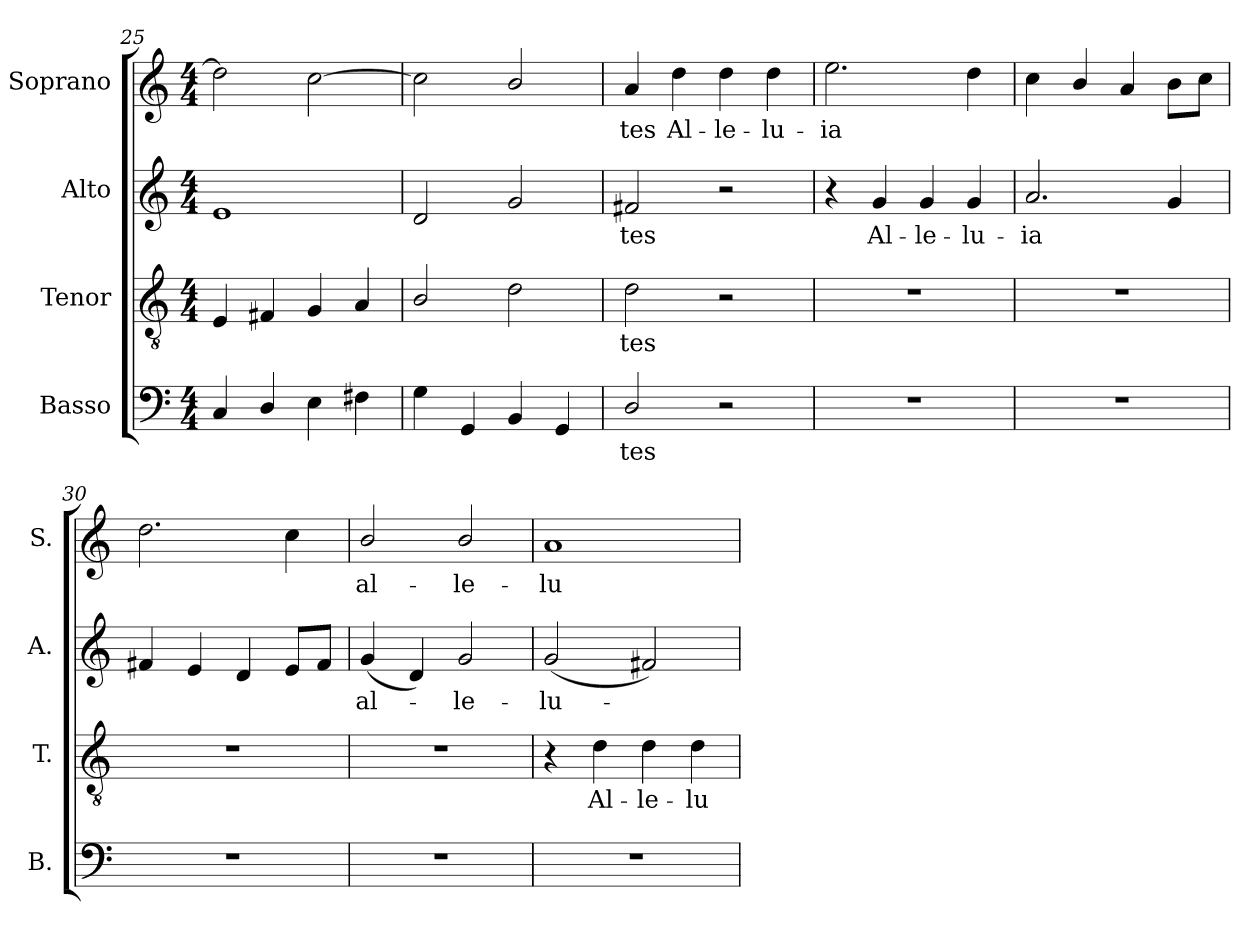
**kern	**text	**kern	**text	**kern	**text	**kern	**text
*part4	*part4	*part3	*part3	*part2	*part2	*part1	*part1
*staff4	*staff4	*staff3	*staff3	*staff2	*staff2	*staff1	*staff1
*I"Basso	*	*I"Tenor	*	*I"Alto	*	*I"Soprano	*
*I'B.	*	*I'T.	*	*I'A.	*	*I'S.	*
*clefF4	*	*clefGv2	*	*clefG2	*	*clefG2	*
*	*	*ITrd7c12	*	*	*	*	*
*k[]	*	*k[]	*	*k[]	*	*k[]	*
*C:	*	*C:	*	*C:	*	*C:	*
*M4/4	*	*M4/4	*	*M4/4	*	*M4/4	*
=25	=25	=25	=25	=25	=25	=25	=25
4Ci/	.	4EEi/	.	1ei	.	2ddi\]	.
4Di/	.	4FF#Xi/	.	.	.	.	.
4Ei\	.	4GGi/	.	.	.	[>2cci\	.
4F#Xi\	.	4AAi/	.	.	.	.	.
=26	=26	=26	=26	=26	=26	=26	=26
4Gi\	.	2BBi/	.	2di/	.	2cci\]	.
4GGi/	.	.	.	.	.	.	.
4BBi/	.	2Di\	.	2gi/	.	2bi/	.
4GGi/	.	.	.	.	.	.	.
=27	=27	=27	=27	=27	=27	=27	=27
!	!LO:LY:b:color=#000000	!	!	!	!	!	!
!	!	!	!LO:LY:b:color=#000000	!	!	!	!
!	!	!	!	!	!LO:LY:b:color=#000000	!	!
!	!	!	!	!	!	!	!LO:LY:b:color=#000000
2Di/	-tes	2Di\	-tes	2f#Xi/	-tes	4ai/	-tes
!	!	!	!	!	!	!	!LO:LY:b:color=#000000
.	.	.	.	.	.	4ddi\	Al-
!	!	!	!	!	!	!	!LO:LY:b:color=#000000
2r	.	2r	.	2r	.	4ddi\	-le-
!	!	!	!	!	!	!	!LO:LY:b:color=#000000
.	.	.	.	.	.	4ddi\	-lu-
=28	=28	=28	=28	=28	=28	=28	=28
!	!	!	!	!	!	!	!LO:LY:b:color=#000000
1r	.	1r	.	4r	.	2.eei\	-ia
!	!	!	!	!	!LO:LY:b:color=#000000	!	!
.	.	.	.	4gi/	Al-	.	.
!	!	!	!	!	!LO:LY:b:color=#000000	!	!
.	.	.	.	4gi/	-le-	.	.
!	!	!	!	!	!LO:LY:b:color=#000000	!	!
.	.	.	.	4gi/	-lu-	4ddi\	.
!!LO:PB:g=z
=29	=29	=29	=29	=29	=29	=29	=29
!	!	!	!	!	!LO:LY:b:color=#000000	!	!
1r	.	1r	.	2.ai/	-ia	4cci\	.
.	.	.	.	.	.	4bi/	.
.	.	.	.	.	.	4ai/	.
.	.	.	.	4gi/	.	8bi\L	.
.	.	.	.	.	.	8cci\J	.
=30	=30	=30	=30	=30	=30	=30	=30
1r	.	1r	.	4f#Xi/	.	2.ddi\	.
.	.	.	.	4ei/	.	.	.
.	.	.	.	4di/	.	.	.
.	.	.	.	8ei/L	.	4cci\	.
.	.	.	.	8f#i/J	.	.	.
=31	=31	=31	=31	=31	=31	=31	=31
!	!	!	!	!	!LO:LY:b:color=#000000	!	!
!	!	!	!	!	!	!	!LO:LY:b:color=#000000
1r	.	1r	.	(4gi/	al-	2bi/	al-
.	.	.	.	4di/)	.	.	.
!	!	!	!	!	!LO:LY:b:color=#000000	!	!
!	!	!	!	!	!	!	!LO:LY:b:color=#000000
.	.	.	.	2gi/	-le-	2bi/	-le-
=32	=32	=32	=32	=32	=32	=32	=32
!	!	!	!	!	!LO:LY:b:color=#000000	!	!
!	!	!	!	!	!	!	!LO:LY:b:color=#000000
1r	.	4r	.	(2gi/	-lu-	1ai	-lu-
!	!	!	!LO:LY:b:color=#000000	!	!	!	!
.	.	4Di\	Al-	.	.	.	.
!	!	!	!LO:LY:b:color=#000000	!	!	!	!
.	.	4Di\	-le-	2f#Xi/)	.	.	.
!	!	!	!LO:LY:b:color=#000000	!	!	!	!
.	.	4Di\	-lu-	.	.	.	.
=	=	=	=	=	=	=	=
*-	*-	*-	*-	*-	*-	*-	*-
